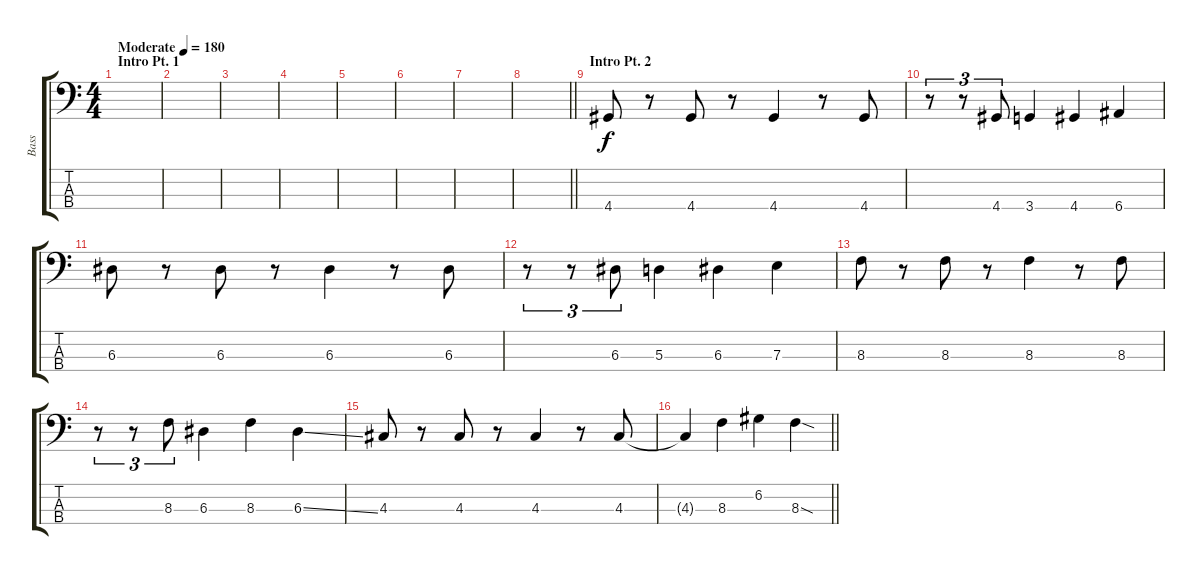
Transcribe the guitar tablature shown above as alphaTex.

\track ("Bass" "Bass") {instrument electricbassfinger}
\staff {score tabs}
\tuning (G2 D2 A1 E1) {hide}
\ts (4 4)
\section ("" "Intro Pt. 1")
\tempo (180 "Moderate")
\clef f4
\ks c
|
|
|
|
|
|
|
\barLineRight lightlight
|
\section ("" "Intro Pt. 2")
4.4.8 r.8 4.4.8 r.8 4.4.4 r.8 4.4.8 |
r.8{tu (3 2)} r.8{tu (3 2)} 4.4.8{tu (3 2)} 3.4.4 4.4.4 6.4.4 |
6.3.8 r.8 6.3.8 r.8 6.3.4 r.8 6.3.8 |
r.8{tu (3 2)} r.8{tu (3 2)} 6.3.8{tu (3 2)} 5.3.4 6.3.4 7.3.4 |
8.3.8 r.8 8.3.8 r.8 8.3.4 r.8 8.3.8 |
r.8{tu (3 2)} r.8{tu (3 2)} 8.3.8{tu (3 2)} 6.3.4 8.3.4 6.3{ss}.4 |
4.3.8 r.8 4.3.8 r.8 4.3.4 r.8 4.3.8 |
\barLineRight lightlight
4.3{t}.4 8.3.4 6.2.4 8.3{sod}.4
